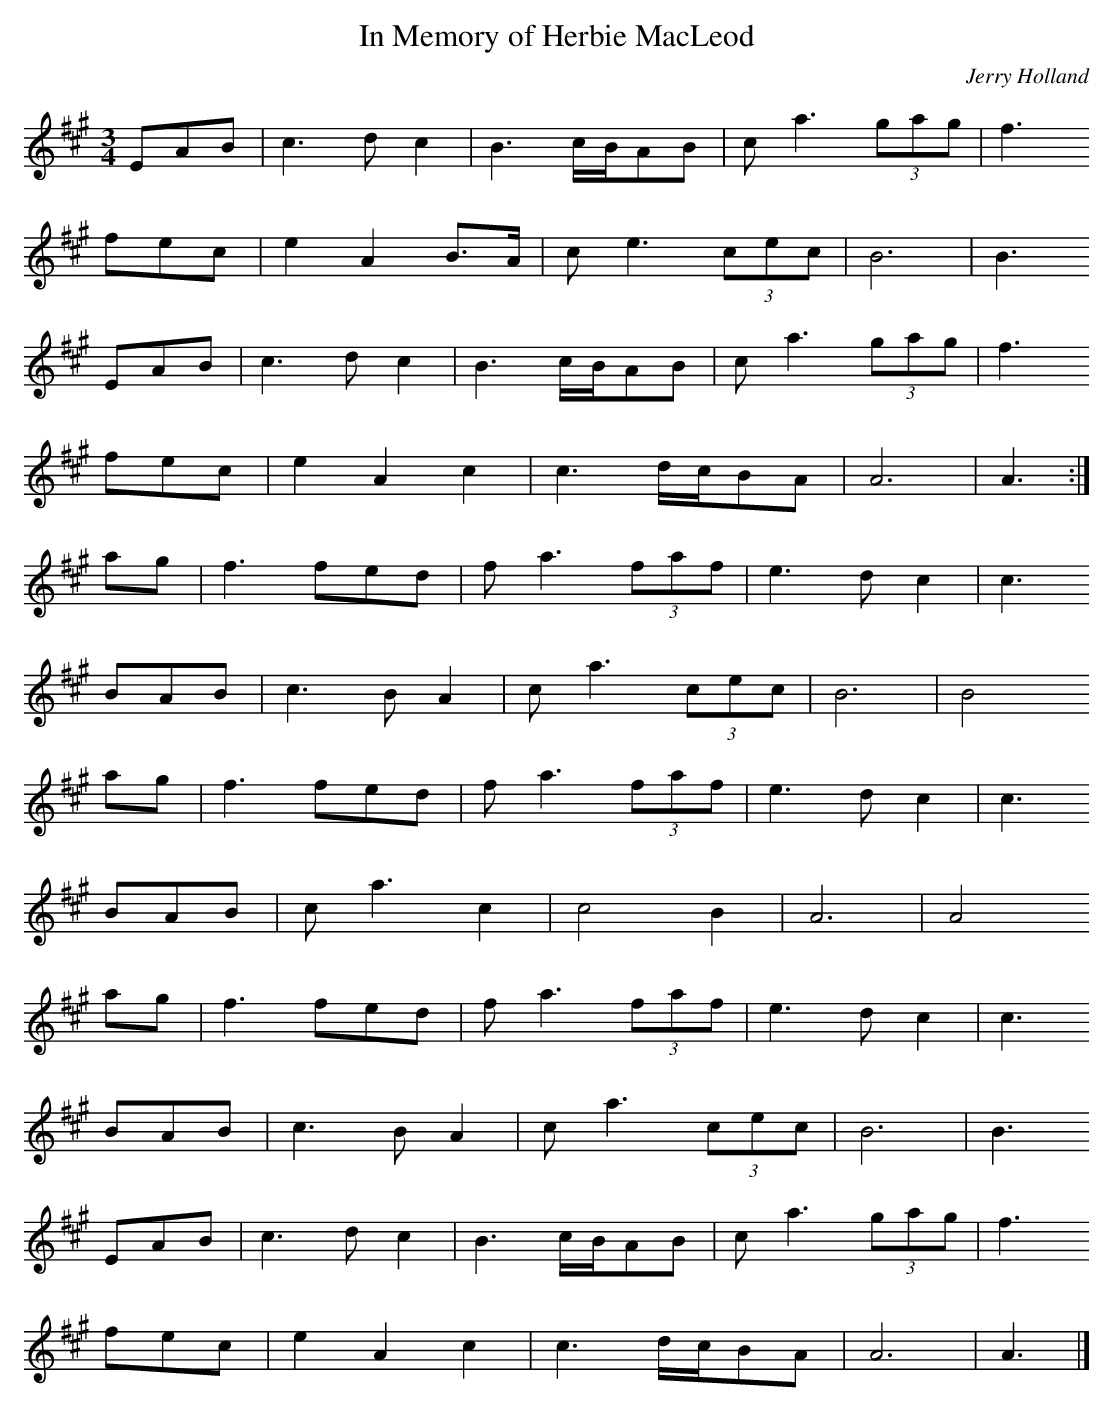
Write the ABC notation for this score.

X:1
T:In Memory of Herbie MacLeod
C:Jerry Holland
M:3/4
L:1/8
K:A
EAB | c3  d c2  | B3  c/B/AB | c a3 (3gag | f3
fec | e2 A2 B>A | c e3 (3cec | B6         | B3
EAB | c3  d c2  | B3  c/B/AB | c a3 (3gag | f3
fec | e2 A2 c2  | c3  d/c/BA | A6         | A3 :|
ag  | f3  fed   | f a3 (3faf | e3 d  c2   | c3
BAB | c3  B A2  | c a3 (3cec | B6         | B4
ag  | f3  fed   | f a3 (3faf | e3 d  c2   | c3
BAB | c  a3 c2  | c4      B2 | A6         | A4
ag  | f3  fed   | f a3 (3faf | e3 d  c2   | c3
BAB | c3  B A2  | c a3 (3cec | B6         | B3
EAB | c3  d c2  | B3  c/B/AB | c a3 (3gag | f3
fec | e2 A2 c2  | c3  d/c/BA | A6         | A3 |]
